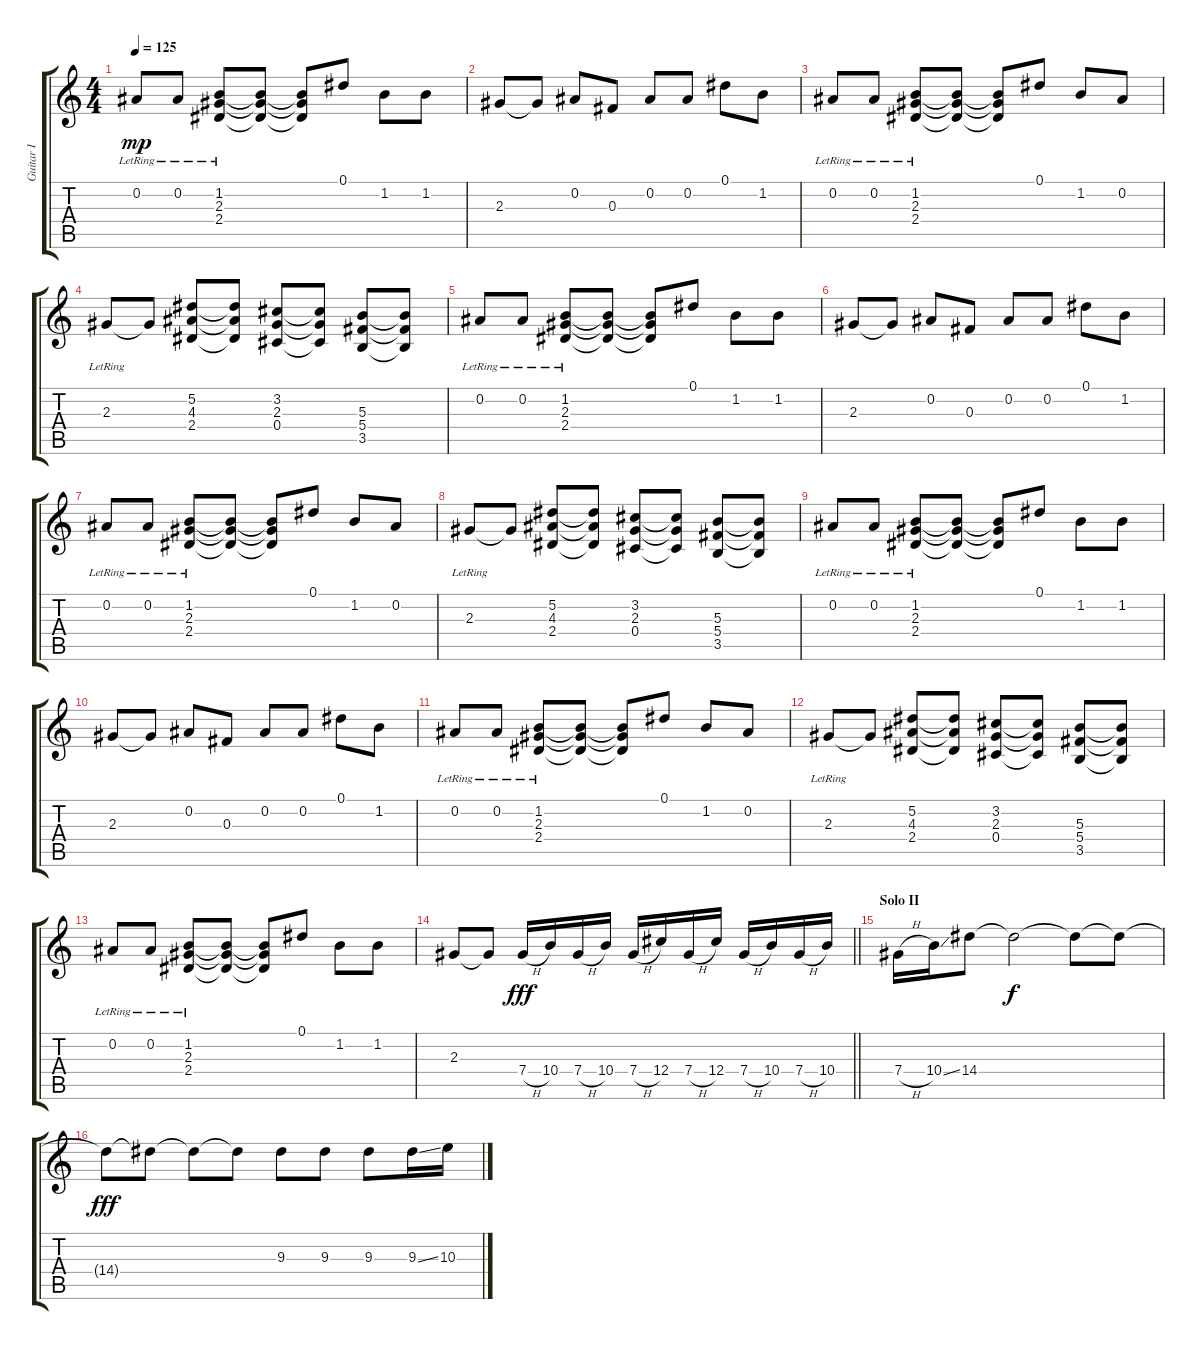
\track ("Guitar I" "Guitar I") {instrument distortionguitar}
\staff {score tabs}
\tuning (Eb4 Bb3 Gb3 Db3 Ab2 Eb2) {hide}
\ts (4 4)
\tempo 125
\clef g2
\ks c
0.2{lr}.8{dy mp} 0.2{lr}.8 (1.2 2.3{lr} 2.4).8 (1.2{t} 2.3{t} 2.4{t}).8 (1.2{t} 2.3{t} 2.4{t}).8 0.1.8 1.2.8 1.2.8 |
2.3.8 2.3{t}.8 0.2.8 0.3.8 0.2.8 0.2.8 0.1.8 1.2.8 |
0.2{lr}.8 0.2{lr}.8 (1.2 2.3{lr} 2.4).8 (1.2{t} 2.3{t} 2.4{t}).8 (1.2{t} 2.3{t} 2.4{t}).8 0.1.8 1.2.8 0.2.8 |
2.3{lr}.8 2.3{t}.8 (5.2 4.3 2.4).8 (5.2{t} 4.3{t} 2.4{t}).8 (3.2 2.3 0.4).8 (3.2{t} 2.3{t} 0.4{t}).8 (5.3 5.4 3.5).8 (5.3{t} 5.4{t} 3.5{t}).8 |
0.2{lr}.8 0.2{lr}.8 (1.2 2.3{lr} 2.4).8 (1.2{t} 2.3{t} 2.4{t}).8 (1.2{t} 2.3{t} 2.4{t}).8 0.1.8 1.2.8 1.2.8 |
2.3.8 2.3{t}.8 0.2.8 0.3.8 0.2.8 0.2.8 0.1.8 1.2.8 |
0.2{lr}.8 0.2{lr}.8 (1.2 2.3{lr} 2.4).8 (1.2{t} 2.3{t} 2.4{t}).8 (1.2{t} 2.3{t} 2.4{t}).8 0.1.8 1.2.8 0.2.8 |
2.3{lr}.8 2.3{t}.8 (5.2 4.3 2.4).8 (5.2{t} 4.3{t} 2.4{t}).8 (3.2 2.3 0.4).8 (3.2{t} 2.3{t} 0.4{t}).8 (5.3 5.4 3.5).8 (5.3{t} 5.4{t} 3.5{t}).8 |
0.2{lr}.8 0.2{lr}.8 (1.2 2.3{lr} 2.4).8 (1.2{t} 2.3{t} 2.4{t}).8 (1.2{t} 2.3{t} 2.4{t}).8 0.1.8 1.2.8 1.2.8 |
2.3.8 2.3{t}.8 0.2.8 0.3.8 0.2.8 0.2.8 0.1.8 1.2.8 |
0.2{lr}.8 0.2{lr}.8 (1.2 2.3{lr} 2.4).8 (1.2{t} 2.3{t} 2.4{t}).8 (1.2{t} 2.3{t} 2.4{t}).8 0.1.8 1.2.8 0.2.8 |
2.3{lr}.8 2.3{t}.8 (5.2 4.3 2.4).8 (5.2{t} 4.3{t} 2.4{t}).8 (3.2 2.3 0.4).8 (3.2{t} 2.3{t} 0.4{t}).8 (5.3 5.4 3.5).8 (5.3{t} 5.4{t} 3.5{t}).8 |
0.2{lr}.8 0.2{lr}.8 (1.2 2.3{lr} 2.4).8 (1.2{t} 2.3{t} 2.4{t}).8 (1.2{t} 2.3{t} 2.4{t}).8 0.1.8 1.2.8 1.2.8 |
\barLineRight lightlight
2.3.8 2.3{t}.8 7.4{h}.16{dy fff volume 16} 10.4.16 7.4{h}.16 10.4.16 7.4{h}.16 12.4.16 7.4{h}.16 12.4.16 7.4{h}.16 10.4.16 7.4{h}.16 10.4.16 |
\section ("" "Solo II")
7.4{h}.16 10.4{ss}.16 14.4.8 14.4{t}.2{dy f} 14.4{t}.8 14.4{t}.8 |
14.4{t}.8{dy fff} 14.4{t}.8 14.4{t}.8 14.4{t}.8 9.3.8 9.3.8 9.3.8 9.3{ss}.16 10.3.16
